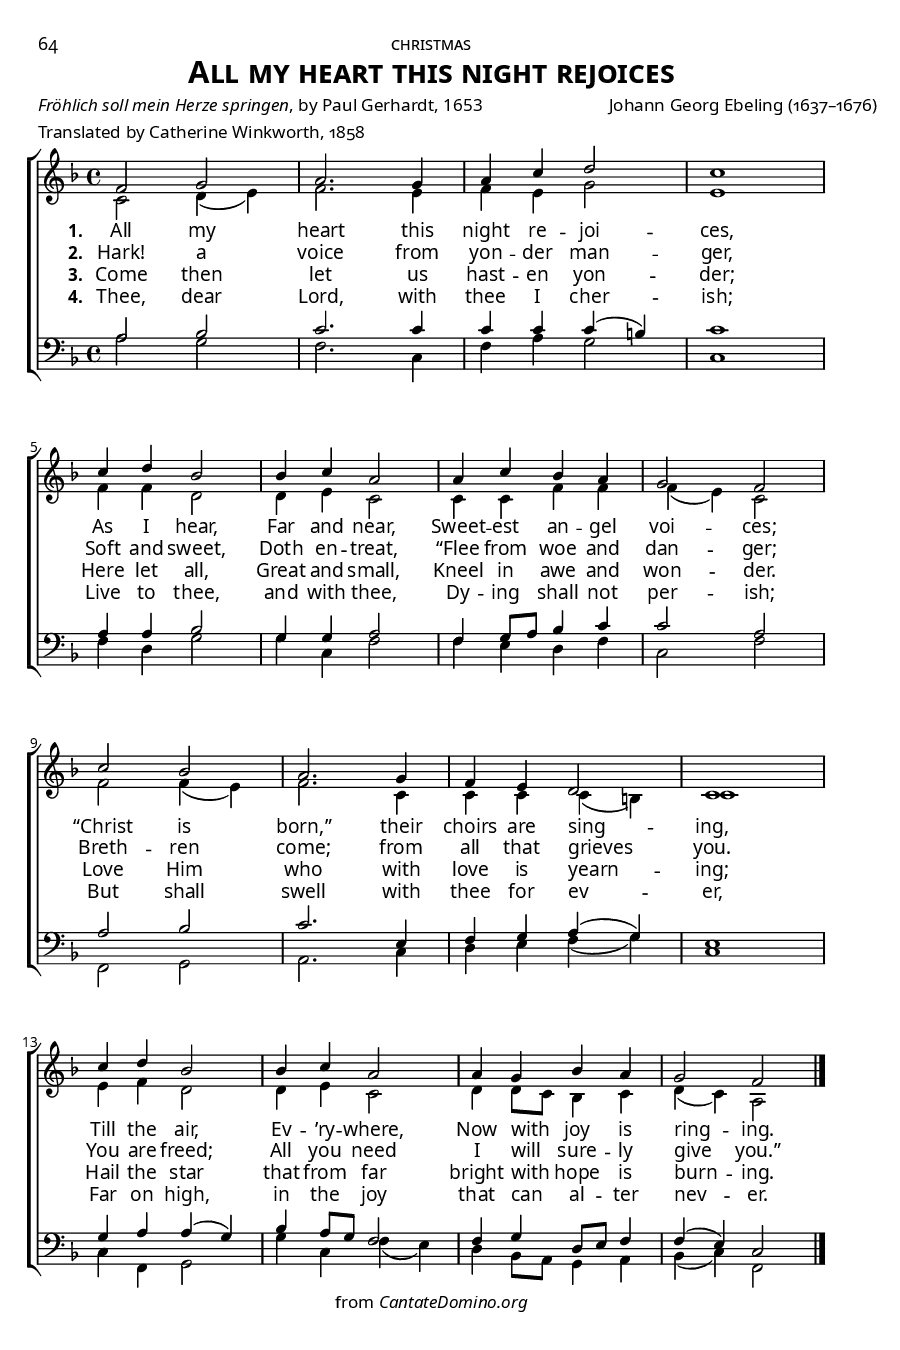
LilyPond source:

\version "2.14.2"
\include "util.ly"
\header {
  title = \markup{\override #'(font-name . "Garamond Premier Pro Semibold"){ \abs-fontsize #15 \smallCapsOldStyle"All my heart this night rejoices"}}
  poet = \markup\concat{\italic"Fröhlich soll mein Herze springen" ", by Paul Gerhardt, 1653"}
  meter = \markup\oldStyleNum"Translated by Catherine Winkworth, 1858"
  composer = \markup\oldStyleNum"Johann Georg Ebeling (1637–1676)"
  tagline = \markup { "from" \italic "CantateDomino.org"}
}
\paper {
  %print-all-headers = ##t
  paper-height = 9\in
  paper-width = 6\in
  indent = 0\in
  %system-system-spacing = #'((basic-distance . 10) (padding . 0))
  %system-system-spacing =
  %  #'((basic-distance . 0)
  %     (minimum-distance . 0)
  %     (padding . -0.35)
  %     (stretchability . 100))
  ragged-last-bottom = ##f
  ragged-bottom = ##f
  two-sided = ##t
  inner-margin = 0.5\in
  outer-margin = 0.25\in
  top-margin = 0.25\in
  bottom-margin = 0.25\in
  first-page-number = #064
  print-first-page-number = ##t
  headerLine = \markup{\override #'(font-name . "Garamond Premier Pro") \smallCapsOldStyle"christmas"}
  oddHeaderMarkup = \markup\fill-line{
     \override #'(font-name . "Garamond Premier Pro")\abs-fontsize #8.5
     \combine 
        \fill-line{"" \on-the-fly #print-page-number-check-first
        \oldStylePageNum""
        }
        \fill-line{\headerLine}
  }
  evenHeaderMarkup = \markup {
     \override #'(font-name . "Garamond Premier Pro")\abs-fontsize #8.5
     \combine
        \on-the-fly #print-page-number-check-first
        \oldStylePageNum""
        \fill-line{\headerLine}
  }
}
#(set-global-staff-size 15) \paper{ #(define fonts (make-pango-font-tree "GoudyOlSt BT" "Garamond Premier Pro" "Garamond Premier Pro" (/ 15 20))) }
global = {
  \key f \major
  \time 4/4
  \autoBeamOff
}

sopMusic = \relative c' {
  f2 g |
  a2. g4 |
  a c d2 |
  c1 | \break
  c4 d bes2 |
  bes4 c a2 |
  
  a4 c bes a |
  g2 f | \break
  c' bes |
  a2. g4 |
  f e d2 |
  c1 | \break
  
  c'4 d bes2 |
  bes4 c a2 |
  a4 g bes a |
  g2 f2 \bar "|."
}
sopWords = \lyricmode {
  
}

altoMusic = \relative c' {
  c2 d4( e) |
  f2. e4 |
  f e g2 |
  e1 |
  f4 f d2 |
  d4 e c2 |
  
  c4 c f f |
  f( e) c2 |
  f f4( e) |
  f2. c4 |
  c c c( b) |
  c1 |
  
  e4 f d2 |
  d4 e c2 |
  d4 d8[ c] bes4 c |
  d( c) a2 \bar "|."
}
altoWords = \lyricmode {
  \dropLyricsV
  \set stanza = #"1. "
  All my heart this night re -- joi -- ces,
  As I hear, Far and near,
  Sweet -- est an -- gel voi -- ces;
  “Christ is born,” their choirs are sing -- ing,
  \set associatedVoice = "sopranos"
  Till the air, Ev -- ’ry -- where,
  \unset associatedVoice
  Now with joy is ring -- ing.
}
altoWordsII = \lyricmode {
  \dropLyricsV
  \set stanza = #"2. "
  Hark! a voice from yon -- der man -- ger,
  Soft and sweet, Doth en -- treat,
  “Flee from woe and dan -- ger;
  Breth -- ren come; from all that grieves you.
  \set associatedVoice = "sopranos"
  You are freed; All you need
  \unset associatedVoice
  I will sure -- ly give you.”
}
altoWordsIII = \lyricmode {
  \dropLyricsV
  \set stanza = #"3. "
  Come then let us hast -- en yon -- der;
  Here let all, Great and small,
  Kneel in awe and won -- der.
  Love Him who with love is yearn -- ing;
  \set associatedVoice = "sopranos"
  Hail the star that from far
  \unset associatedVoice
  bright with hope is burn -- ing.
}
altoWordsIV = \lyricmode {
  \dropLyricsV
  \set stanza = #"4. "
  Thee, dear Lord, with thee I cher -- ish;
  Live to thee, and with thee, Dy -- ing shall not per -- ish;
  But shall swell with thee for ev -- er,
  \set associatedVoice = "sopranos"
  Far on high, in the joy
  \unset associatedVoice
  that can al -- ter nev -- er.
}

tenorMusic = \relative c' {
  a2 bes |
  c2. c4 |
  c c c( b) |
  c1 |
  a4 a bes2 |
  g4 g a2 |
  
  f4 g8[ a] bes4 c |
  c2 a |
  a bes |
  c2. e,4 |
  f g a( g) |
  e1 |
  g4 a a( g) |
  bes a8[ g] f2 |
  f4 g d8[ e] f4 |
  f( e) c2 \bar "|."
}
tenorWords = \lyricmode {

}

bassMusic = \relative c' {
  a2 g |
  f2. c4 |
  f a g2 |
  c,1 |
  f4 d g2 |
  g4 c, f2 |
  
  f4 e d f |
  c2 f |
  f, g |
  a2. c4 |
  d e f( g) |
  c,1 |
  
  c4 f, g2 |
  g'4 c, f( e) |
  d bes8[ a] g4 a |
  bes( c) f,2 \bar "|."
}
bassWords = \lyricmode {

}

\score {
  <<
   \new ChoirStaff <<
    \new Staff = women <<
      \new Voice = "sopranos" { \voiceOne << \global \sopMusic >> }
      \new Voice = "altos" { \voiceTwo << \global \altoMusic >> }
    >>
   \new Staff = men <<
      \clef bass
      \new Voice = "tenors" { \voiceOne << \global \tenorMusic >> }
      \new Voice = "basses" { \voiceTwo << \global \bassMusic >> }
    >>
    \new Lyrics \with { alignAboveContext = #"women" \override VerticalAxisGroup #'nonstaff-relatedstaff-spacing = #'((basic-distance . 1))} \lyricsto "sopranos" \sopWords
    \new Lyrics = "altosIV"  \with { alignBelowContext = #"women" } \lyricsto "basses" \altoWordsIV
    \new Lyrics = "altosIII"  \with { alignBelowContext = #"women" } \lyricsto "basses" \altoWordsIII
    \new Lyrics = "altosII"  \with { alignBelowContext = #"women" } \lyricsto "basses" \altoWordsII
    \new Lyrics = "altos"  \with { alignBelowContext = #"women" \override VerticalAxisGroup #'nonstaff-relatedstaff-spacing = #'((basic-distance . 1)) } \lyricsto "basses" \altoWords
    \new Lyrics \with { alignAboveContext = #"men" \override VerticalAxisGroup #'nonstaff-relatedstaff-spacing = #'((basic-distance . 1)) } \lyricsto "tenors" \tenorWords
    \new Lyrics \with { alignBelowContext = #"men" \override VerticalAxisGroup #'nonstaff-relatedstaff-spacing = #'((basic-distance . 1)) } \lyricsto "basses" \bassWords
  >>
%    \new PianoStaff << \new Staff { \new Voice { \pianoRH } } \new Staff { \clef "bass" \pianoLH } >>
  >>
  \layout {
    \context {
      \Score
      %\override SpacingSpanner #'base-shortest-duration = #(ly:make-moment 1 8)
      %\override SpacingSpanner #'common-shortest-duration = #(ly:make-moment 1 4)
    }
    \context {
      % Remove all empty staves
      % \Staff \RemoveEmptyStaves \override VerticalAxisGroup #'remove-first = ##t
    }
  }
}
